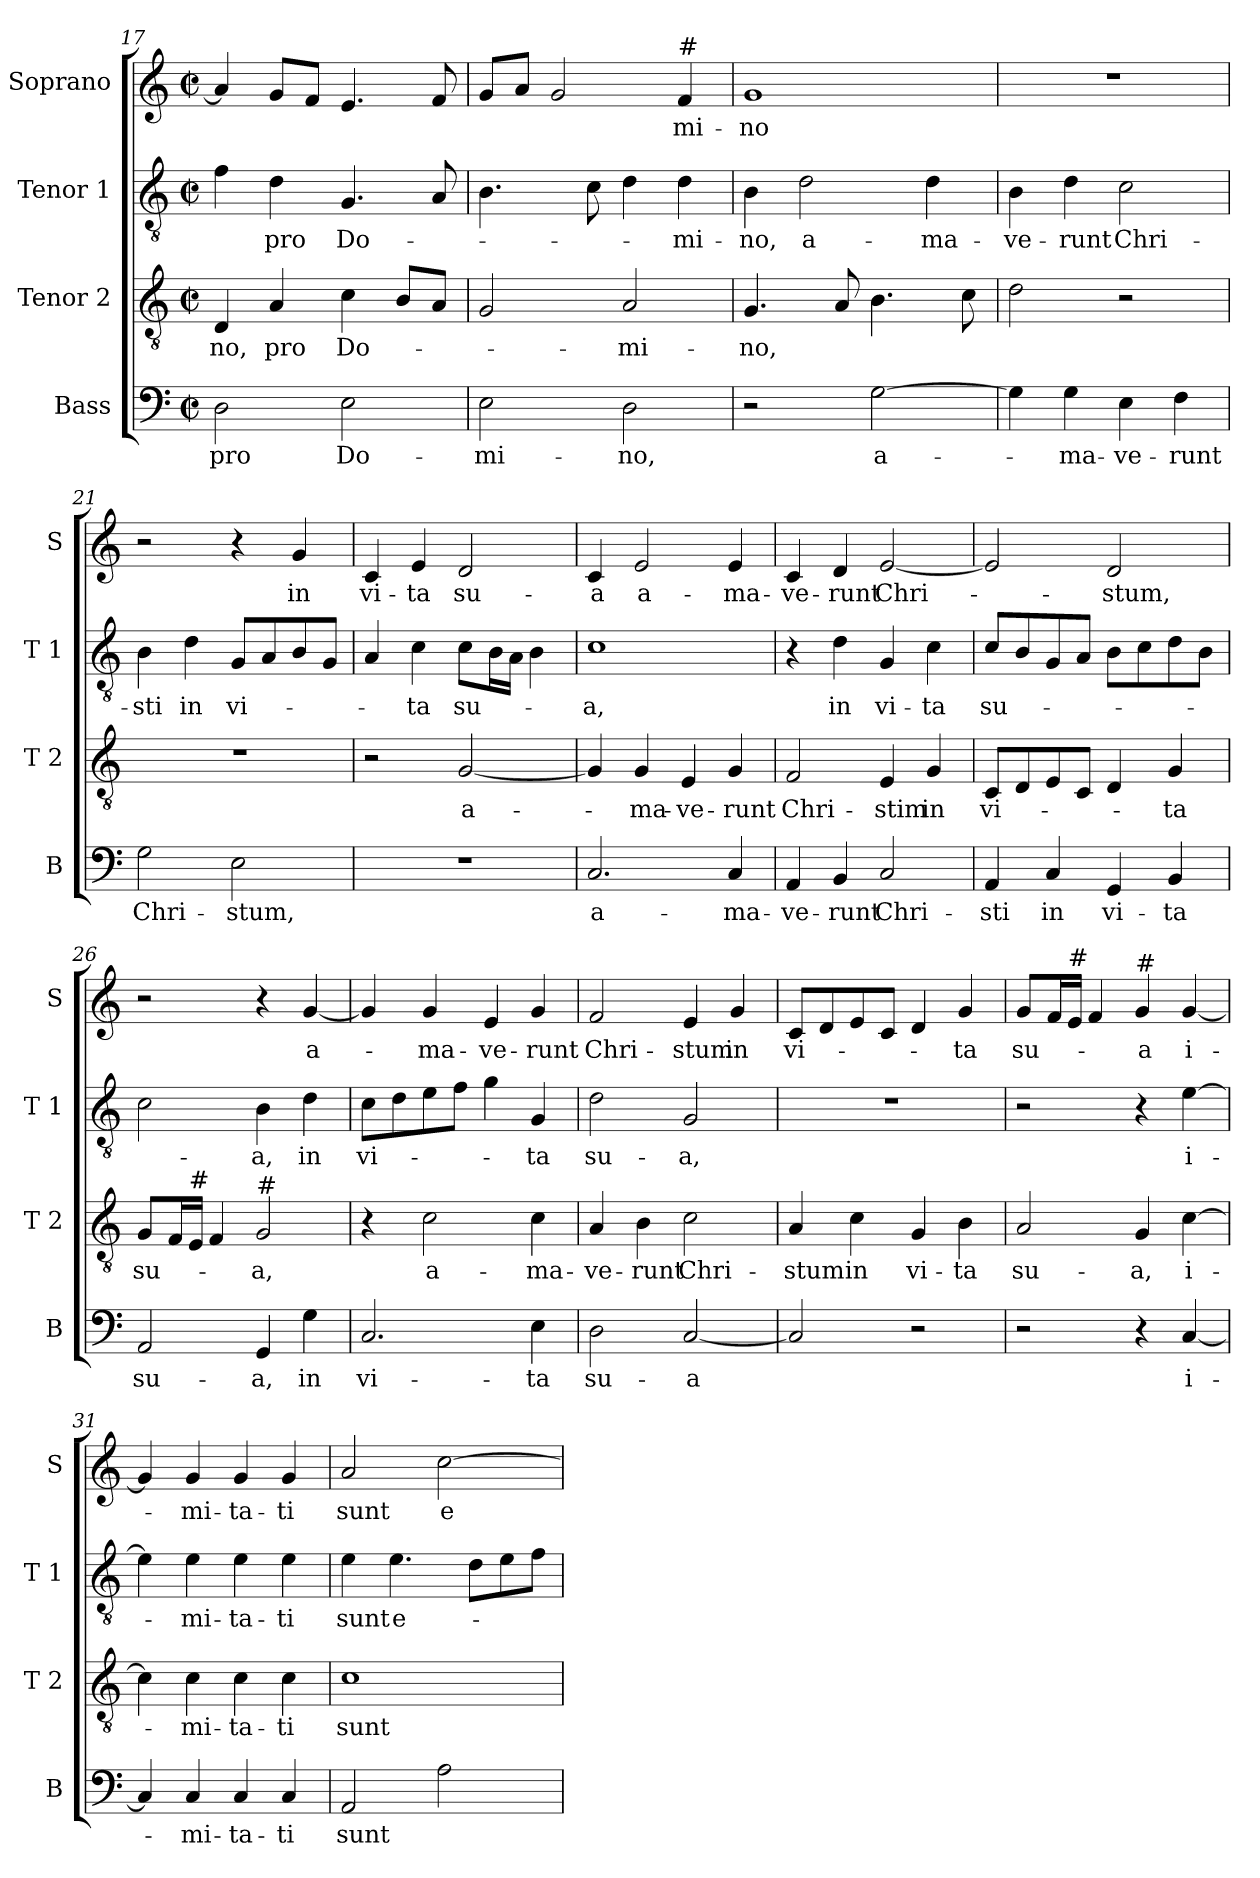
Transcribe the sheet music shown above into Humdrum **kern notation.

**kern	**text	**kern	**text	**kern	**text	**kern	**text
*part4	*part4	*part3	*part3	*part2	*part2	*part1	*part1
*staff4	*staff4	*staff3	*staff3	*staff2	*staff2	*staff1	*staff1
*I"Bass	*	*I"Tenor 2	*	*I"Tenor 1	*	*I"Soprano	*
*I'B	*	*I'T 2	*	*I'T 1	*	*I'S	*
*clefF4	*	*clefGv2	*	*clefGv2	*	*clefG2	*
*k[]	*	*k[]	*	*k[]	*	*k[]	*
*C:	*	*C:	*	*C:	*	*C:	*
*M2/2	*	*M2/2	*	*M2/2	*	*M2/2	*
*met(c|)	*	*met(c|)	*	*met(c|)	*	*met(c|)	*
=17	=17	=17	=17	=17	=17	=17	=17
!	!LO:LY:b	!	!LO:LY:b	!	!	!	!
2D\	pro	4D/	-no,	4f\	.	4a/]	.
!	!	!	!LO:LY:b	!	!LO:LY:b	!	!
.	.	4A/	pro	4d\	pro	8g/L	.
.	.	.	.	.	.	8f/J	.
!	!LO:LY:b	!	!LO:LY:b	!	!LO:LY:b	!	!
2E\	Do-	4c\	Do-	4.G/	Do-	4.e/	.
.	.	8B/L	.	.	.	.	.
.	.	8A/J	.	8A/	.	8f/	.
=18	=18	=18	=18	=18	=18	=18	=18
!	!LO:LY:b	!	!	!	!	!	!
2E\	-mi-	2G/	.	4.B\	.	8g/L	.
.	.	.	.	.	.	8a/J	.
.	.	.	.	.	.	2g/	.
.	.	.	.	8c\	.	.	.
!	!LO:LY:b	!	!LO:LY:b	!	!	!	!
2D\	-no,	2A/	-mi-	4d\	.	.	.
!	!	!	!	!	!	!LO:TX:a:t=#	!
!	!	!	!	!	!LO:LY:b	!	!LO:LY:b
.	.	.	.	4d\	-mi-	4f/	-mi-
!!LO:PB:g=z
=19	=19	=19	=19	=19	=19	=19	=19
!	!	!	!LO:LY:b	!	!LO:LY:b	!	!LO:LY:b
2r	.	4.G/	-no,	4B\	-no,	1g	-no
!	!	!	!	!	!LO:LY:b	!	!
.	.	.	.	2d\	a-	.	.
.	.	8A/	.	.	.	.	.
!	!LO:LY:b	!	!	!	!	!	!
[2G\	a-	4.B\	.	.	.	.	.
!	!	!	!	!	!LO:LY:b	!	!
.	.	.	.	4d\	-ma-	.	.
.	.	8c\	.	.	.	.	.
=20	=20	=20	=20	=20	=20	=20	=20
!	!	!	!	!	!LO:LY:b	!	!
4G\]	.	2d\	.	4B\	-ve-	1r	.
!	!LO:LY:b	!	!	!	!LO:LY:b	!	!
4G\	-ma-	.	.	4d\	-runt	.	.
!	!LO:LY:b	!	!	!	!LO:LY:b	!	!
4E\	-ve-	2r	.	2c\	Chri-	.	.
!	!LO:LY:b	!	!	!	!	!	!
4F\	-runt	.	.	.	.	.	.
=21	=21	=21	=21	=21	=21	=21	=21
!	!LO:LY:b	!	!	!	!LO:LY:b	!	!
2G\	Chri-	1r	.	4B\	-sti	2r	.
!	!	!	!	!	!LO:LY:b	!	!
.	.	.	.	4d\	in	.	.
!	!LO:LY:b	!	!	!	!LO:LY:b	!	!
2E\	-stum,	.	.	8G/L	vi-	4r	.
.	.	.	.	8A/	.	.	.
!	!	!	!	!	!	!	!LO:LY:b
.	.	.	.	8B/	.	4g/	in
.	.	.	.	8G/J	.	.	.
=22	=22	=22	=22	=22	=22	=22	=22
!	!	!	!	!	!	!	!LO:LY:b
1r	.	2r	.	4A/	.	4c/	vi-
!	!	!	!	!	!LO:LY:b	!	!LO:LY:b
.	.	.	.	4c\	-ta	4e/	-ta
!	!	!	!LO:LY:b	!	!LO:LY:b	!	!LO:LY:b
.	.	[2G/	a-	8c\L	su-	2d/	su-
.	.	.	.	16B\L	.	.	.
.	.	.	.	16A\JJ	.	.	.
.	.	.	.	4B\	.	.	.
=23	=23	=23	=23	=23	=23	=23	=23
!	!LO:LY:b	!	!	!	!LO:LY:b	!	!LO:LY:b
2.C/	a-	4G/]	.	1c	-a,	4c/	-a
!	!	!	!LO:LY:b	!	!	!	!LO:LY:b
.	.	4G/	-ma-	.	.	2e/	a-
!	!	!	!LO:LY:b	!	!	!	!
.	.	4E/	-ve-	.	.	.	.
!	!LO:LY:b	!	!LO:LY:b	!	!	!	!LO:LY:b
4C/	-ma-	4G/	-runt	.	.	4e/	-ma-
=24	=24	=24	=24	=24	=24	=24	=24
!	!LO:LY:b	!	!LO:LY:b	!	!	!	!LO:LY:b
4AA/	-ve-	2F/	Chri-	4r	.	4c/	-ve-
!	!LO:LY:b	!	!	!	!LO:LY:b	!	!LO:LY:b
4BB/	-runt	.	.	4d\	in	4d/	-runt
!	!LO:LY:b	!	!LO:LY:b	!	!LO:LY:b	!	!LO:LY:b
2C/	Chri-	4E/	-stim	4G/	vi-	[2e/	Chri-
!	!	!	!LO:LY:b	!	!LO:LY:b	!	!
.	.	4G/	in	4c\	-ta	.	.
!!LO:LB:g=z
=25	=25	=25	=25	=25	=25	=25	=25
!	!LO:LY:b	!	!LO:LY:b	!	!LO:LY:b	!	!
4AA/	-sti	8C/L	vi-	8c/L	su-	2e/]	.
.	.	8D/	.	8B/	.	.	.
!	!LO:LY:b	!	!	!	!	!	!
4C/	in	8E/	.	8G/	.	.	.
.	.	8C/J	.	8A/J	.	.	.
!	!LO:LY:b	!	!	!	!	!	!LO:LY:b
4GG/	vi-	4D/	.	8B\L	.	2d/	-stum,
.	.	.	.	8c\	.	.	.
!	!LO:LY:b	!	!LO:LY:b	!	!	!	!
4BB/	-ta	4G/	-ta	8d\	.	.	.
.	.	.	.	8B\J	.	.	.
=26	=26	=26	=26	=26	=26	=26	=26
!	!LO:LY:b	!	!LO:LY:b	!	!	!	!
2AA/	su-	8G/L	su-	2c\	.	2r	.
.	.	16F/L	.	.	.	.	.
!	!	!LO:TX:a:t=#	!	!	!	!	!
.	.	16E/JJ	.	.	.	.	.
.	.	4F/	.	.	.	.	.
!	!	!LO:TX:a:t=#	!	!	!	!	!
!	!LO:LY:b	!	!LO:LY:b	!	!LO:LY:b	!	!
4GG/	-a,	2G/	-a,	4B\	-a,	4r	.
!	!LO:LY:b	!	!	!	!LO:LY:b	!	!LO:LY:b
4G\	in	.	.	4d\	in	[4g/	a-
=27	=27	=27	=27	=27	=27	=27	=27
!	!LO:LY:b	!	!	!	!LO:LY:b	!	!
2.C/	vi-	4r	.	8c\L	vi-	4g/]	.
.	.	.	.	8d\	.	.	.
!	!	!	!LO:LY:b	!	!	!	!LO:LY:b
.	.	2c\	a-	8e\	.	4g/	-ma-
.	.	.	.	8f\J	.	.	.
!	!	!	!	!	!	!	!LO:LY:b
.	.	.	.	4g\	.	4e/	-ve-
!	!LO:LY:b	!	!LO:LY:b	!	!LO:LY:b	!	!LO:LY:b
4E\	-ta	4c\	-ma-	4G/	-ta	4g/	-runt
=28	=28	=28	=28	=28	=28	=28	=28
!	!LO:LY:b	!	!LO:LY:b	!	!LO:LY:b	!	!LO:LY:b
2D\	su-	4A/	-ve-	2d\	su-	2f/	Chri-
!	!	!	!LO:LY:b	!	!	!	!
.	.	4B\	-runt	.	.	.	.
!	!LO:LY:b	!	!LO:LY:b	!	!LO:LY:b	!	!LO:LY:b
[2C/	-a	2c\	Chri-	2G/	-a,	4e/	-stum
!	!	!	!	!	!	!	!LO:LY:b
.	.	.	.	.	.	4g/	in
=29	=29	=29	=29	=29	=29	=29	=29
!	!	!	!LO:LY:b	!	!	!	!LO:LY:b
2C/]	.	4A/	-stum	1r	.	8c/L	vi-
.	.	.	.	.	.	8d/	.
!	!	!	!LO:LY:b	!	!	!	!
.	.	4c\	in	.	.	8e/	.
.	.	.	.	.	.	8c/J	.
!	!	!	!LO:LY:b	!	!	!	!
2r	.	4G/	vi-	.	.	4d/	.
!	!	!	!LO:LY:b	!	!	!	!LO:LY:b
.	.	4B\	-ta	.	.	4g/	-ta
=30	=30	=30	=30	=30	=30	=30	=30
!	!	!	!LO:LY:b	!	!	!	!LO:LY:b
2r	.	2A/	su-	2r	.	8g/L	su-
.	.	.	.	.	.	16f/L	.
!	!	!	!	!	!	!LO:TX:a:t=#	!
.	.	.	.	.	.	16e/JJ	.
.	.	.	.	.	.	4f/	.
!	!	!	!	!	!	!LO:TX:a:t=#	!
!	!	!	!LO:LY:b	!	!	!	!LO:LY:b
4r	.	4G/	-a,	4r	.	4g/	-a
!	!LO:LY:b	!	!LO:LY:b	!	!LO:LY:b	!	!LO:LY:b
[4C/	i-	[4c\	i-	[4e\	i-	[4g/	i-
!!LO:LB:g=z
=31	=31	=31	=31	=31	=31	=31	=31
4C/]	.	4c\]	.	4e\]	.	4g/]	.
!	!LO:LY:b	!	!LO:LY:b	!	!LO:LY:b	!	!LO:LY:b
4C/	-mi-	4c\	-mi-	4e\	-mi-	4g/	-mi-
!	!LO:LY:b	!	!LO:LY:b	!	!LO:LY:b	!	!LO:LY:b
4C/	-ta-	4c\	-ta-	4e\	-ta-	4g/	-ta-
!	!LO:LY:b	!	!LO:LY:b	!	!LO:LY:b	!	!LO:LY:b
4C/	-ti	4c\	-ti	4e\	-ti	4g/	-ti
=32	=32	=32	=32	=32	=32	=32	=32
!	!LO:LY:b	!	!LO:LY:b	!	!LO:LY:b	!	!LO:LY:b
2AA/	sunt	1c	sunt	4e\	sunt	2a/	sunt
!	!	!	!	!	!LO:LY:b	!	!
.	.	.	.	4.e\	e-	.	.
!	!	!	!	!	!	!	!LO:LY:b
2A\	.	.	.	.	.	[2cc\	e-
.	.	.	.	8d\L	.	.	.
.	.	.	.	8e\	.	.	.
.	.	.	.	8f\J	.	.	.
=	=	=	=	=	=	=	=
*-	*-	*-	*-	*-	*-	*-	*-
